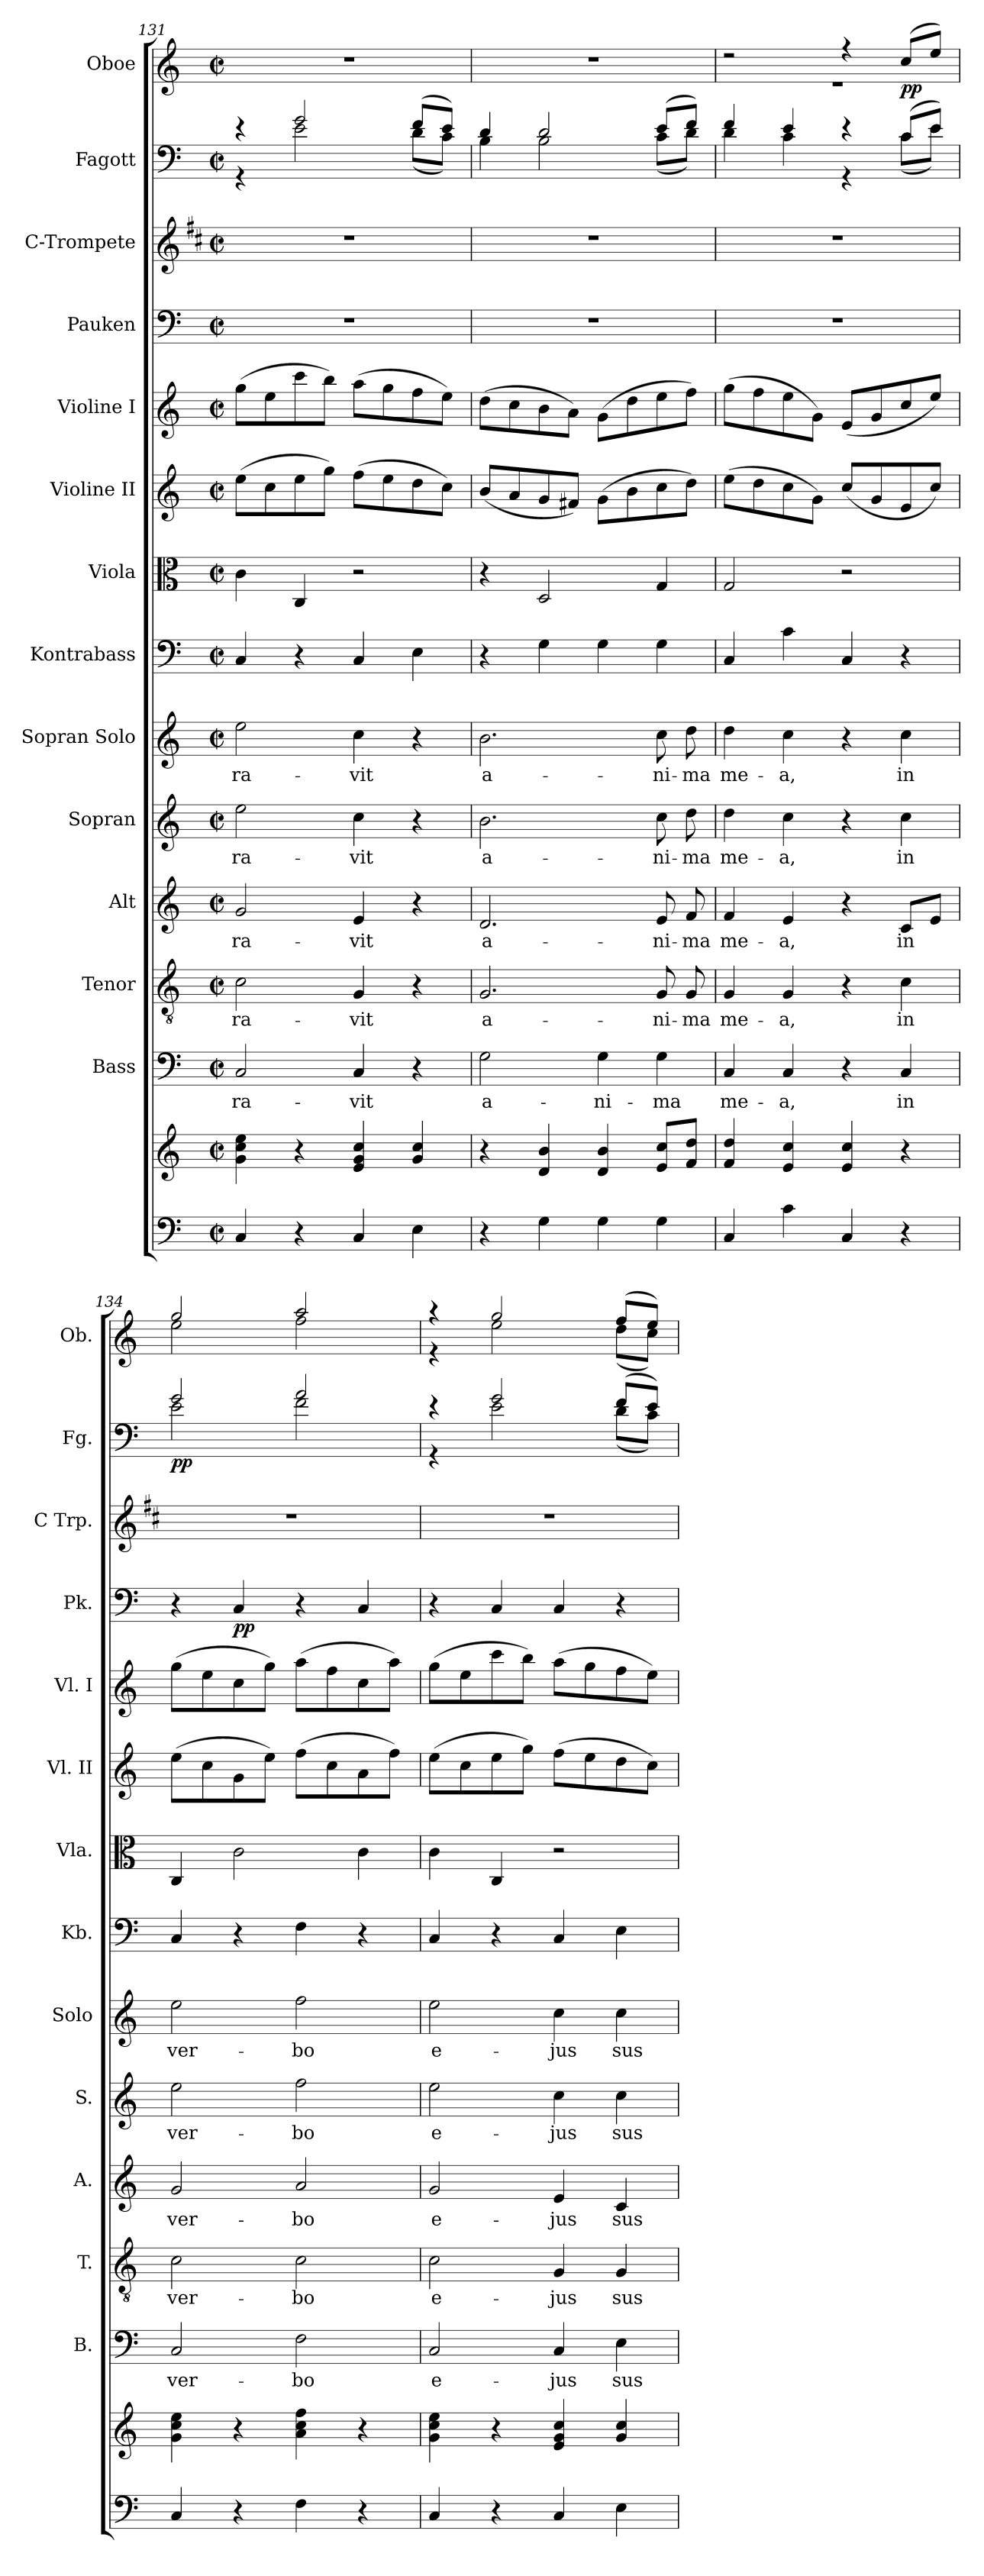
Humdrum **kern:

**kern	**kern	**kern	**text	**kern	**text	**kern	**text	**kern	**text	**kern	**text	**kern	**kern	**kern	**kern	**kern	**dynam	**kern	**kern	**dynam	**kern	**dynam
*part14	*part14	*part13	*part13	*part12	*part12	*part11	*part11	*part10	*part10	*part9	*part9	*part8	*part7	*part6	*part5	*part4	*part4	*part3	*part2	*part2	*part1	*part1
*staff15	*staff14	*staff13	*staff13	*staff12	*staff12	*staff11	*staff11	*staff10	*staff10	*staff9	*staff9	*staff8	*staff7	*staff6	*staff5	*staff4	*staff4	*staff3	*staff2	*staff2	*staff1	*staff1
*	*	*I"Bass	*	*I"Tenor	*	*I"Alt	*	*I"Sopran	*	*I"Sopran Solo	*	*I"Kontrabass	*I"Viola	*I"Violine II	*I"Violine I	*I"Pauken	*	*I"C-Trompete	*I"Fagott	*	*I"Oboe	*
*	*	*I'B.	*	*I'T.	*	*I'A.	*	*I'S.	*	*I'Solo	*	*I'Kb.	*I'Vla.	*I'Vl. II	*I'Vl. I	*I'Pk.	*	*I'C Trp.	*I'Fg.	*	*I'Ob.	*
*clefF4	*clefG2	*clefF4	*	*clefGv2	*	*clefG2	*	*clefG2	*	*clefG2	*	*clefF4	*clefC3	*clefG2	*clefG2	*clefF4	*	*clefG2	*clefF4	*	*clefG2	*
*	*	*	*	*	*	*	*	*	*	*	*	*ITrd7c12	*	*	*	*	*	*ITrd1c2	*	*	*	*
*k[]	*k[]	*k[]	*	*k[]	*	*k[]	*	*k[]	*	*k[]	*	*k[]	*k[]	*k[]	*k[]	*k[]	*	*k[]	*k[]	*	*k[]	*
*C:	*C:	*C:	*	*C:	*	*C:	*	*C:	*	*C:	*	*C:	*C:	*C:	*C:	*C:	*	*C:	*C:	*	*C:	*
*M2/2	*M2/2	*M2/2	*	*M2/2	*	*M2/2	*	*M2/2	*	*M2/2	*	*M2/2	*M2/2	*M2/2	*M2/2	*M2/2	*	*M2/2	*M2/2	*	*M2/2	*
*met(c|)	*met(c|)	*met(c|)	*	*met(c|)	*	*met(c|)	*	*met(c|)	*	*met(c|)	*	*met(c|)	*met(c|)	*met(c|)	*met(c|)	*met(c|)	*	*met(c|)	*met(c|)	*	*met(c|)	*
=131	=131	=131	=131	=131	=131	=131	=131	=131	=131	=131	=131	=131	=131	=131	=131	=131	=131	=131	=131	=131	=131	=131
!	!	!	!LO:LY:b	!	!LO:LY:b	!	!LO:LY:b	!	!LO:LY:b	!	!LO:LY:b	!	!	!	!	!	!	!	!	!	!	!
*	*	*	*	*	*	*	*	*	*	*	*	*	*	*	*	*	*	*	*^	*	*	*
4C/	4g\ 4cc\ 4ee\	2C/	-ra-	2c\	-ra-	2g/	-ra-	2ee\	-ra-	2ee\	-ra-	4CC/	4c\	(>8ee\L	(>8gg\L	1r	.	1r	4r	4r	.	1r	.
.	.	.	.	.	.	.	.	.	.	.	.	.	.	8cc\	8ee\	.	.	.	.	.	.	.	.
4r	4r	.	.	.	.	.	.	.	.	.	.	4r	4C/	8ee\	8ccc\	.	.	.	2g/	2e\	.	.	.
.	.	.	.	.	.	.	.	.	.	.	.	.	.	8gg\J)	8bb\J)	.	.	.	.	.	.	.	.
!	!	!	!LO:LY:b	!	!LO:LY:b	!	!LO:LY:b	!	!LO:LY:b	!	!LO:LY:b	!	!	!	!	!	!	!	!	!	!	!	!
4C/	4e/ 4g/ 4cc/	4C/	-vit	4G/	-vit	4e/	-vit	4cc\	-vit	4cc\	-vit	4CC/	2r	(>8ff\L	(>8aa\L	.	.	.	.	.	.	.	.
.	.	.	.	.	.	.	.	.	.	.	.	.	.	8ee\	8gg\	.	.	.	.	.	.	.	.
4E\	4g/ 4cc/	4r	.	4r	.	4r	.	4r	.	4r	.	4EE\	.	8dd\	8ff\	.	.	.	(>8f/L	(<8d\L	.	.	.
.	.	.	.	.	.	.	.	.	.	.	.	.	.	8cc\J)	8ee\J)	.	.	.	8e/J)	8c\J)	.	.	.
=132	=132	=132	=132	=132	=132	=132	=132	=132	=132	=132	=132	=132	=132	=132	=132	=132	=132	=132	=132	=132	=132	=132	=132
!	!	!	!LO:LY:b	!	!LO:LY:b	!	!LO:LY:b	!	!LO:LY:b	!	!LO:LY:b	!	!	!	!	!	!	!	!	!	!	!	!
4r	4r	2G\	a-	2.G/	a-	2.d/	a-	2.b\	a-	2.b\	a-	4r	4r	(<8b/L	(>8dd\L	1r	.	1r	4d/	4B\	.	1r	.
.	.	.	.	.	.	.	.	.	.	.	.	.	.	8a/	8cc\	.	.	.	.	.	.	.	.
4G\	4d/ 4b/	.	.	.	.	.	.	.	.	.	.	4GG\	2D/	8g/	8b\	.	.	.	2d/	2B\	.	.	.
.	.	.	.	.	.	.	.	.	.	.	.	.	.	8f#X/J)	8a\J)	.	.	.	.	.	.	.	.
!	!	!	!LO:LY:b	!	!	!	!	!	!	!	!	!	!	!	!	!	!	!	!	!	!	!	!
4G\	4d/ 4b/	4G\	-ni-	.	.	.	.	.	.	.	.	4GG\	.	(>8g\L	(>8g\L	.	.	.	.	.	.	.	.
.	.	.	.	.	.	.	.	.	.	.	.	.	.	8b\	8dd\	.	.	.	.	.	.	.	.
!	!	!	!LO:LY:b	!	!LO:LY:b	!	!LO:LY:b	!	!LO:LY:b	!	!LO:LY:b	!	!	!	!	!	!	!	!	!	!	!	!
4G\	8e/ 8cc/L	4G\	-ma	8G/	-ni-	8e/	-ni-	8cc\	-ni-	8cc\	-ni-	4GG\	4G/	8cc\	8ee\	.	.	.	(>8e/L	(<8c\L	.	.	.
!	!	!	!	!	!LO:LY:b	!	!LO:LY:b	!	!LO:LY:b	!	!LO:LY:b	!	!	!	!	!	!	!	!	!	!	!	!
.	8f/ 8dd/J	.	.	8G/	-ma	8f/	-ma	8dd\	-ma	8dd\	-ma	.	.	8dd\J)	8ff\J)	.	.	.	8f/J)	8d\J)	.	.	.
=133	=133	=133	=133	=133	=133	=133	=133	=133	=133	=133	=133	=133	=133	=133	=133	=133	=133	=133	=133	=133	=133	=133	=133
!	!	!	!LO:LY:b	!	!LO:LY:b	!	!LO:LY:b	!	!LO:LY:b	!	!LO:LY:b	!	!	!	!	!	!	!	!	!	!	!	!
*	*	*	*	*	*	*	*	*	*	*	*	*	*	*	*	*	*	*	*	*	*	*^	*
4C/	4f/ 4dd/	4C/	me-	4G/	me-	4f/	me-	4dd\	me-	4dd\	me-	4CC/	2G/	(>8ee\L	(>8gg\L	1r	.	1r	4f/	4d\	.	2rdd	1re	.
.	.	.	.	.	.	.	.	.	.	.	.	.	.	8dd\	8ff\	.	.	.	.	.	.	.	.	.
!	!	!	!LO:LY:b	!	!LO:LY:b	!	!LO:LY:b	!	!LO:LY:b	!	!LO:LY:b	!	!	!	!	!	!	!	!	!	!	!	!	!
4c\	4e/ 4cc/	4C/	-a,	4G/	-a,	4e/	-a,	4cc\	-a,	4cc\	-a,	4C\	.	8cc\	8ee\	.	.	.	4e/	4c\	.	.	.	.
.	.	.	.	.	.	.	.	.	.	.	.	.	.	8g\J)	8g\J)	.	.	.	.	.	.	.	.	.
4C/	4e/ 4cc/	4r	.	4r	.	4r	.	4r	.	4r	.	4CC/	2r	(<8cc/L	(<8e/L	.	.	.	4r	4r	.	4ree	.	.
.	.	.	.	.	.	.	.	.	.	.	.	.	.	8g/	8g/	.	.	.	.	.	.	.	.	.
!	!	!	!LO:LY:b	!	!LO:LY:b	!	!LO:LY:b	!	!LO:LY:b	!	!LO:LY:b	!	!	!	!	!	!	!	!	!	!	!	!	!LO:DY:b
4r	4r	4C/	in	4c\	in	8c/L	in	4cc\	in	4cc\	in	4r	.	8e/	8cc/	.	.	.	(>8c/L	(<8c\L	.	(<8cc/L	.	pp
.	.	.	.	.	.	8e/J	.	.	.	.	.	.	.	8cc/J)	8ee/J)	.	.	.	8e/J)	8e\J)	.	8ee/J)	.	.
=134	=134	=134	=134	=134	=134	=134	=134	=134	=134	=134	=134	=134	=134	=134	=134	=134	=134	=134	=134	=134	=134	=134	=134	=134
!	!	!	!LO:LY:b	!	!LO:LY:b	!	!LO:LY:b	!	!LO:LY:b	!	!LO:LY:b	!	!	!	!	!	!	!	!	!	!LO:DY:b	!	!	!
4C/	4g\ 4cc\ 4ee\	2C/	ver-	2c\	ver-	2g/	ver-	2ee\	ver-	2ee\	ver-	4CC/	4C/	(>8ee\L	(>8gg\L	4r	.	1r	2g/	2e\	pp	2gg/	2ee\	.
.	.	.	.	.	.	.	.	.	.	.	.	.	.	8cc\	8ee\	.	.	.	.	.	.	.	.	.
!	!	!	!	!	!	!	!	!	!	!	!	!	!	!	!	!	!LO:DY:b	!	!	!	!	!	!	!
4r	4r	.	.	.	.	.	.	.	.	.	.	4r	2c\	8g\	8cc\	4C/	pp	.	.	.	.	.	.	.
.	.	.	.	.	.	.	.	.	.	.	.	.	.	8ee\J)	8gg\J)	.	.	.	.	.	.	.	.	.
!	!	!	!LO:LY:b	!	!LO:LY:b	!	!LO:LY:b	!	!LO:LY:b	!	!LO:LY:b	!	!	!	!	!	!	!	!	!	!	!	!	!
4F\	4a\ 4cc\ 4ff\	2F\	-bo	2c\	-bo	2a/	-bo	2ff\	-bo	2ff\	-bo	4FF\	.	(>8ff\L	(>8aa\L	4r	.	.	2a/	2f\	.	2aa/	2ff\	.
.	.	.	.	.	.	.	.	.	.	.	.	.	.	8cc\	8ff\	.	.	.	.	.	.	.	.	.
4r	4r	.	.	.	.	.	.	.	.	.	.	4r	4c\	8a\	8cc\	4C/	.	.	.	.	.	.	.	.
.	.	.	.	.	.	.	.	.	.	.	.	.	.	8ff\J)	8aa\J)	.	.	.	.	.	.	.	.	.
=135	=135	=135	=135	=135	=135	=135	=135	=135	=135	=135	=135	=135	=135	=135	=135	=135	=135	=135	=135	=135	=135	=135	=135	=135
!	!	!	!LO:LY:b	!	!LO:LY:b	!	!LO:LY:b	!	!LO:LY:b	!	!LO:LY:b	!	!	!	!	!	!	!	!	!	!	!	!	!
4C/	4g\ 4cc\ 4ee\	2C/	e-	2c\	e-	2g/	e-	2ee\	e-	2ee\	e-	4CC/	4c\	(>8ee\L	(>8gg\L	4r	.	1r	4r	4r	.	4r	4r	.
.	.	.	.	.	.	.	.	.	.	.	.	.	.	8cc\	8ee\	.	.	.	.	.	.	.	.	.
4r	4r	.	.	.	.	.	.	.	.	.	.	4r	4C/	8ee\	8ccc\	4C/	.	.	2g/	2e\	.	2gg/	2ee\	.
.	.	.	.	.	.	.	.	.	.	.	.	.	.	8gg\J)	8bb\J)	.	.	.	.	.	.	.	.	.
!	!	!	!LO:LY:b	!	!LO:LY:b	!	!LO:LY:b	!	!LO:LY:b	!	!LO:LY:b	!	!	!	!	!	!	!	!	!	!	!	!	!
4C/	4e/ 4g/ 4cc/	4C/	-jus	4G/	-jus	4e/	-jus	4cc\	-jus	4cc\	-jus	4CC/	2r	(>8ff\L	(>8aa\L	4C/	.	.	.	.	.	.	.	.
.	.	.	.	.	.	.	.	.	.	.	.	.	.	8ee\	8gg\	.	.	.	.	.	.	.	.	.
!	!	!	!LO:LY:b	!	!LO:LY:b	!	!LO:LY:b	!	!LO:LY:b	!	!LO:LY:b	!	!	!	!	!	!	!	!	!	!	!	!	!
4E\	4g/ 4cc/	4E\	sus-	4G/	sus-	4c/	sus-	4cc\	sus-	4cc\	sus-	4EE\	.	8dd\	8ff\	4r	.	.	(>8f/L	(<8d\L	.	(>8ff/L	(<8dd\L	.
.	.	.	.	.	.	.	.	.	.	.	.	.	.	8cc\J)	8ee\J)	.	.	.	8e/J)	8c\J)	.	8ee/J)	8cc\J)	.
*	*	*	*	*	*	*	*	*	*	*	*	*	*	*	*	*	*	*	*v	*v	*	*	*	*
*	*	*	*	*	*	*	*	*	*	*	*	*	*	*	*	*	*	*	*	*	*v	*v	*
=	=	=	=	=	=	=	=	=	=	=	=	=	=	=	=	=	=	=	=	=	=	=
*-	*-	*-	*-	*-	*-	*-	*-	*-	*-	*-	*-	*-	*-	*-	*-	*-	*-	*-	*-	*-	*-	*-
